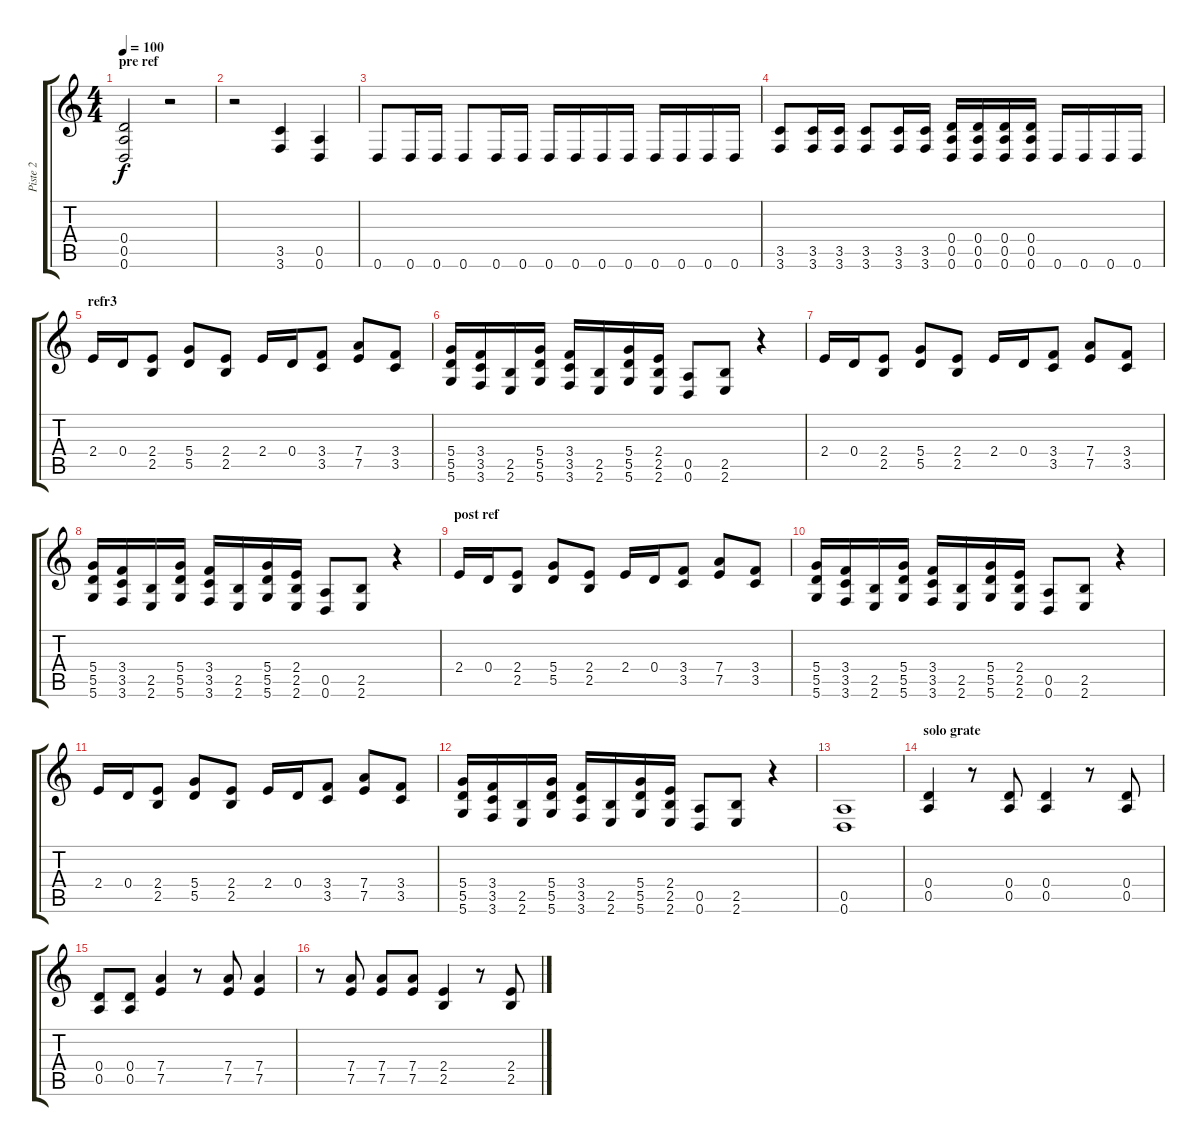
\track ("Piste 2" "Piste 2") {instrument electricguitarclean}
\staff {score tabs}
\tuning (E4 B3 G3 D3 A2 D2) {hide}
\ts (4 4)
\section ("" "pre ref")
\tempo 100
\clef g2
\ks c
(0.4 0.5 0.6).2{dy f instrument distortionguitar} r.2 |
r.2 (3.5 3.6).4 (0.5 0.6).4 |
0.6.8{instrument distortionguitar} 0.6.16 0.6.16 0.6.8 0.6.16 0.6.16 0.6.16 0.6.16 0.6.16 0.6.16 0.6.16 0.6.16 0.6.16 0.6.16 |
(3.5 3.6).8 (3.5 3.6).16 (3.5 3.6).16 (3.5 3.6).8 (3.5 3.6).16 (3.5 3.6).16 (0.4 0.5 0.6).16 (0.4 0.5 0.6).16 (0.4 0.5 0.6).16 (0.4 0.5 0.6).16 0.6.16 0.6.16 0.6.16 0.6.16 |
\section ("" "refr3")
2.4.16{instrument distortionguitar} 0.4.16 (2.4 2.5).8 (5.4 5.5).8 (2.4 2.5).8 2.4.16 0.4.16 (3.4 3.5).8 (7.4 7.5).8 (3.4 3.5).8 |
(5.4 5.5 5.6).16 (3.4 3.5 3.6).16 (2.5 2.6).16 (5.4 5.5 5.6).16 (3.4 3.5 3.6).16 (2.5 2.6).16 (5.4 5.5 5.6).16 (2.4 2.5 2.6).16 (0.5 0.6).8 (2.5 2.6).8 r.4 |
2.4.16{instrument distortionguitar} 0.4.16 (2.4 2.5).8 (5.4 5.5).8 (2.4 2.5).8 2.4.16 0.4.16 (3.4 3.5).8 (7.4 7.5).8 (3.4 3.5).8 |
(5.4 5.5 5.6).16 (3.4 3.5 3.6).16 (2.5 2.6).16 (5.4 5.5 5.6).16 (3.4 3.5 3.6).16 (2.5 2.6).16 (5.4 5.5 5.6).16 (2.4 2.5 2.6).16 (0.5 0.6).8 (2.5 2.6).8 r.4 |
\section ("" "post ref")
2.4.16{instrument distortionguitar} 0.4.16 (2.4 2.5).8 (5.4 5.5).8 (2.4 2.5).8 2.4.16 0.4.16 (3.4 3.5).8 (7.4 7.5).8 (3.4 3.5).8 |
(5.4 5.5 5.6).16 (3.4 3.5 3.6).16 (2.5 2.6).16 (5.4 5.5 5.6).16 (3.4 3.5 3.6).16 (2.5 2.6).16 (5.4 5.5 5.6).16 (2.4 2.5 2.6).16 (0.5 0.6).8 (2.5 2.6).8 r.4 |
2.4.16{instrument distortionguitar} 0.4.16 (2.4 2.5).8 (5.4 5.5).8 (2.4 2.5).8 2.4.16 0.4.16 (3.4 3.5).8 (7.4 7.5).8 (3.4 3.5).8 |
(5.4 5.5 5.6).16 (3.4 3.5 3.6).16 (2.5 2.6).16 (5.4 5.5 5.6).16 (3.4 3.5 3.6).16 (2.5 2.6).16 (5.4 5.5 5.6).16 (2.4 2.5 2.6).16 (0.5 0.6).8 (2.5 2.6).8 r.4 |
(0.5 0.6).1 |
\section ("" "solo grate")
(0.4 0.5).4{instrument distortionguitar} r.8 (0.4 0.5).8 (0.4 0.5).4 r.8 (0.4 0.5).8 |
(0.4 0.5).8 (0.4 0.5).8 (7.4 7.5).4 r.8 (7.4 7.5).8 (7.4 7.5).4 |
r.8 (7.4 7.5).8 (7.4 7.5).8 (7.4 7.5).8 (2.4 2.5).4 r.8 (2.4 2.5).8
